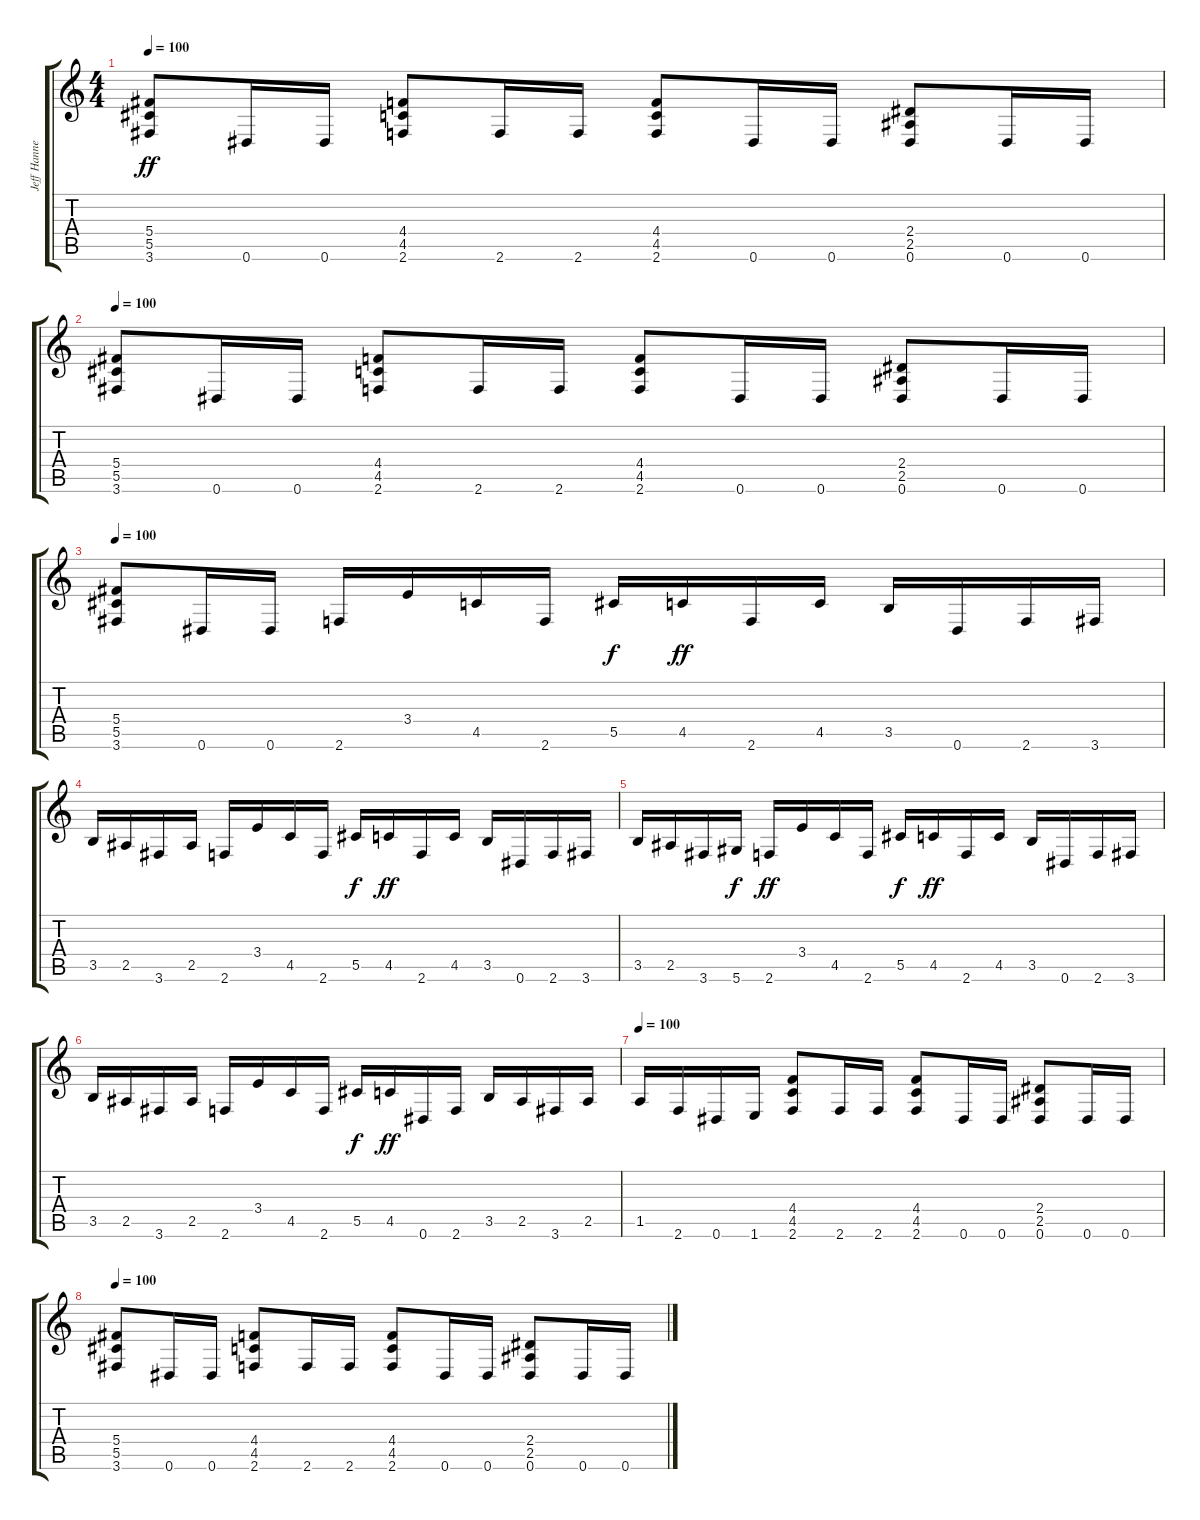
\track ("Jeff Hanneman" "Jeff Hanne") {instrument distortionguitar}
\staff {score tabs}
\tuning (Eb4 Bb3 Gb3 Db3 Ab2 Eb2) {hide}
\ts (4 4)
\tempo 100
\clef g2
\ks c
(5.4 5.5 3.6).8{dy ff} 0.6.16 0.6.16 (4.4 4.5 2.6).8 2.6.16 2.6.16 (4.4 4.5 2.6).8 0.6.16 0.6.16 (2.4 2.5 0.6).8 0.6.16 0.6.16 |
\tempo 100
(5.4 5.5 3.6).8 0.6.16 0.6.16 (4.4 4.5 2.6).8 2.6.16 2.6.16 (4.4 4.5 2.6).8 0.6.16 0.6.16 (2.4 2.5 0.6).8 0.6.16 0.6.16 |
\tempo 100
(5.4 5.5 3.6).8 0.6.16 0.6.16 2.6.16 3.4.16 4.5.16 2.6.16 5.5.16{dy f} 4.5.16{dy ff} 2.6.16 4.5.16 3.5.16 0.6.16 2.6.16 3.6.16 |
3.5.16 2.5.16 3.6.16 2.5.16 2.6.16 3.4.16 4.5.16 2.6.16 5.5.16{dy f} 4.5.16{dy ff} 2.6.16 4.5.16 3.5.16 0.6.16 2.6.16 3.6.16 |
3.5.16 2.5.16 3.6.16 5.6.16{dy f} 2.6.16{dy ff} 3.4.16 4.5.16 2.6.16 5.5.16{dy f} 4.5.16{dy ff} 2.6.16 4.5.16 3.5.16 0.6.16 2.6.16 3.6.16 |
3.5.16 2.5.16 3.6.16 2.5.16 2.6.16 3.4.16 4.5.16 2.6.16 5.5.16{dy f} 4.5.16{dy ff} 0.6.16 2.6.16 3.5.16 2.5.16 3.6.16 2.5.16 |
\tempo 100
1.5.16 2.6.16 0.6.16 1.6.16 (4.4 4.5 2.6).8 2.6.16 2.6.16 (4.4 4.5 2.6).8 0.6.16 0.6.16 (2.4 2.5 0.6).8 0.6.16 0.6.16 |
\tempo 100
(5.4 5.5 3.6).8 0.6.16 0.6.16 (4.4 4.5 2.6).8 2.6.16 2.6.16 (4.4 4.5 2.6).8 0.6.16 0.6.16 (2.4 2.5 0.6).8 0.6.16 0.6.16
